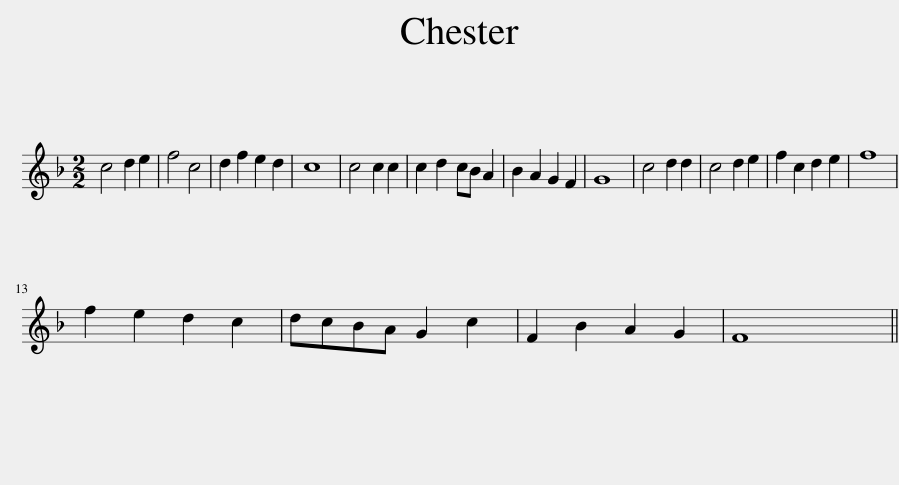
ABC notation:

X:1
L:1/8
M:2/2
I:linebreak $
K:F
V:1 treble
V:1
 c4 d2 e2 | f4 c4 | d2 f2 e2 d2 | c8 | c4 c2 c2 | %5
 c2 d2 cB A2 | B2 A2 G2 F2 | G8 | c4 d2 d2 | c4 d2 e2 | %10
 f2 c2 d2 e2 | f8 |$ f2 e2 d2 c2 | dcBA G2 c2 | F2 B2 A2 G2 | %15
 F8 || %16
